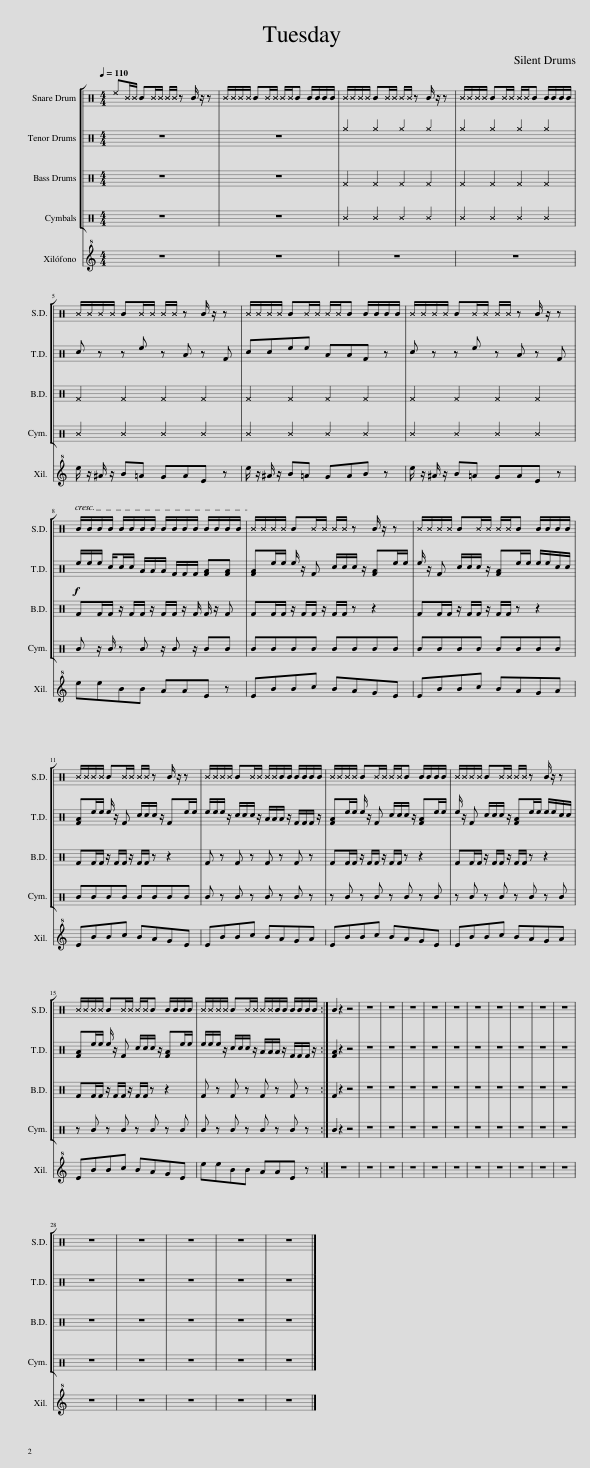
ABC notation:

X:1
%%score [ 1 2 3 4 ] 5
L:1/8
Q:1/4=110
M:4/4
I:linebreak $
K:C
V:1 perc
K:none
V:2 perc
K:none
V:3 perc
K:none
V:4 perc
K:none
V:5 treble transpose=12
V:1
 ^e^B/^B/ B^B/^B/ ^B/^B/ z B/ z/ z | ^B/^B/^B/^B/ B^B/^B/ ^B/^B/B B/B/B/B/ | ^B/^B/^B/^B/ B^B/^B/ ^B/^B/ z B/ z/ z | ^B/^B/^B/^B/ B^B/^B/ ^B/^B/B B/B/B/B/ |$ ^B/^B/^B/^B/ B^B/^B/ ^B/^B/ z B/ z/ z | %5
 ^B/^B/^B/^B/ B^B/^B/ ^B/^B/B B/B/B/B/ | ^B/^B/^B/^B/ B^B/^B/ ^B/^B/ z B/ z/ z |$ B/B/B/B/ B/B/B/B/ B/B/B/B/ B/B/B/B/ | ^B/^B/^B/^B/ B^B/^B/ ^B/^B/ z B/ z/ z | ^B/^B/^B/^B/ B^B/^B/ ^B/^B/B B/B/B/B/ |$ %10
 ^B/^B/^B/^B/ B^B/^B/ ^B/^B/ z B/ z/ z | ^B/^B/^B/^B/ B^B/^B/ ^B/^B/B/B/ B/B/B/B/ | ^B/^B/^B/^B/ B^B/^B/ ^B/^B/B B/B/B/B/ | ^B/^B/^B/^B/ B^B/^B/ ^B/^B/ z B/ z/ z |$ ^B/^B/^B/^B/ B^B/^B/ ^B/^B/B B/B/B/B/ | %15
 ^B/^B/^B/^B/ B^B/^B/ ^B/^B/B/B/ B/B/B/B/ :| B2 z2 z4 | z8 | z8 | z8 | %20
 z8 | z8 | z8 | z8 | z8 | %25
 z8 | z8 |$ z8 | z8 | z8 | %30
 z8 | z8 |] %32
V:2
 z8 | z8 | ^g2 ^g2 ^g2 ^g2 | ^g2 ^g2 ^g2 ^g2 |$ c z z e z A z F | %5
 ccee AAF z | c z z e z A z F |$ e/e/e/ c/c/c/ A/A/A/ F/F/F/ [FA][FA] | [FA]e/e/ e/ z/ F c/c/c/ z/ [FA]e/e/ | e/ z/ F c/c/c/ z/ [FA]e/e/ e/e/c/c/ |$ %10
 [FA]e/e/ e/ z/ F c/c/c/ z/ Fe/e/ | e/e/e/ z/ c/c/c/ z/ A/A/A/ z/ F/F/F/ z/ | [FA]e/e/ e/ z/ F c/c/c/ z/ [FA]e/e/ | e/ z/ F c/c/c/ z/ [FA]e/e/ e/e/c/c/ |$ [FA]e/e/ e/ z/ F c/c/c/ z/ [FA]e/e/ | %15
 e/e/e/ z/ c/c/c/ z/ A/A/A/ z/ F/F/F/ z/ :| [FA]2 z2 z4 | z8 | z8 | z8 | %20
 z8 | z8 | z8 | z8 | z8 | %25
 z8 | z8 |$ z8 | z8 | z8 | %30
 z8 | z8 |] %32
V:3
 z8 | z8 | ^F2 ^F2 ^F2 ^F2 | ^F2 ^F2 ^F2 ^F2 |$ ^F2 ^F2 ^F2 ^F2 | %5
 ^F2 ^F2 ^F2 ^F2 | ^F2 ^F2 ^F2 ^F2 |$!f! FF/F/ z/ F/F/ z/ F/F/ z/ F/ F/ z/ F | FF/F/ z/ F/F/ z/ F/F/ z z2 | FF/F/ z/ F/F/ z/ F/F/ z z2 |$ %10
 FF/F/ z/ F/F/ z/ F/F/ z z2 | F z F z F z F z | FF/F/ z/ F/F/ z/ F/F/ z z2 | FF/F/ z/ F/F/ z/ F/F/ z z2 |$ FF/F/ z/ F/F/ z/ F/F/ z z2 | %15
 F z F z F z F z :| F2 z2 z4 | z8 | z8 | z8 | %20
 z8 | z8 | z8 | z8 | z8 | %25
 z8 | z8 |$ z8 | z8 | z8 | %30
 z8 | z8 |] %32
V:4
 z8 | z8 | ^B2 ^B2 ^B2 ^B2 | ^B2 ^B2 ^B2 ^B2 |$ ^B2 ^B2 ^B2 ^B2 | %5
 ^B2 ^B2 ^B2 ^B2 | ^B2 ^B2 ^B2 ^B2 |$ B z/ B/ z B z/ B z/ BB | BBBB BBBB | BBBB BBBB |$ %10
 BBBB BBBB | B z B z B z B z | z B z B z B z B | z B z B z B z B |$ z B z B z B z B | %15
 B z B z B z B z :| B2 z2 z4 | z8 | z8 | z8 | %20
 z8 | z8 | z8 | z8 | z8 | %25
 z8 | z8 |$ z8 | z8 | z8 | %30
 z8 | z8 |] %32
V:5
 z8 | z8 | z8 | z8 |$ e/ z/ ^A/ z/ B=A GAE z | %5
 e/ z/ ^A/ z/ B=A GAB z | e/ z/ ^A/ z/ B=A GAE z |$ eeBB AAE z | EBBc BAGE | EBBc BAGA |$ %10
 EBBc BAGE | EBBc BAGA | EBBc BAGE | EBBc BAGA |$ EBBc BAGE | %15
 eeBB AAE z :| z8 | z8 | z8 | z8 | %20
 z8 | z8 | z8 | z8 | z8 | %25
 z8 | z8 |$ z8 | z8 | z8 | %30
 z8 | z8 |] %32
